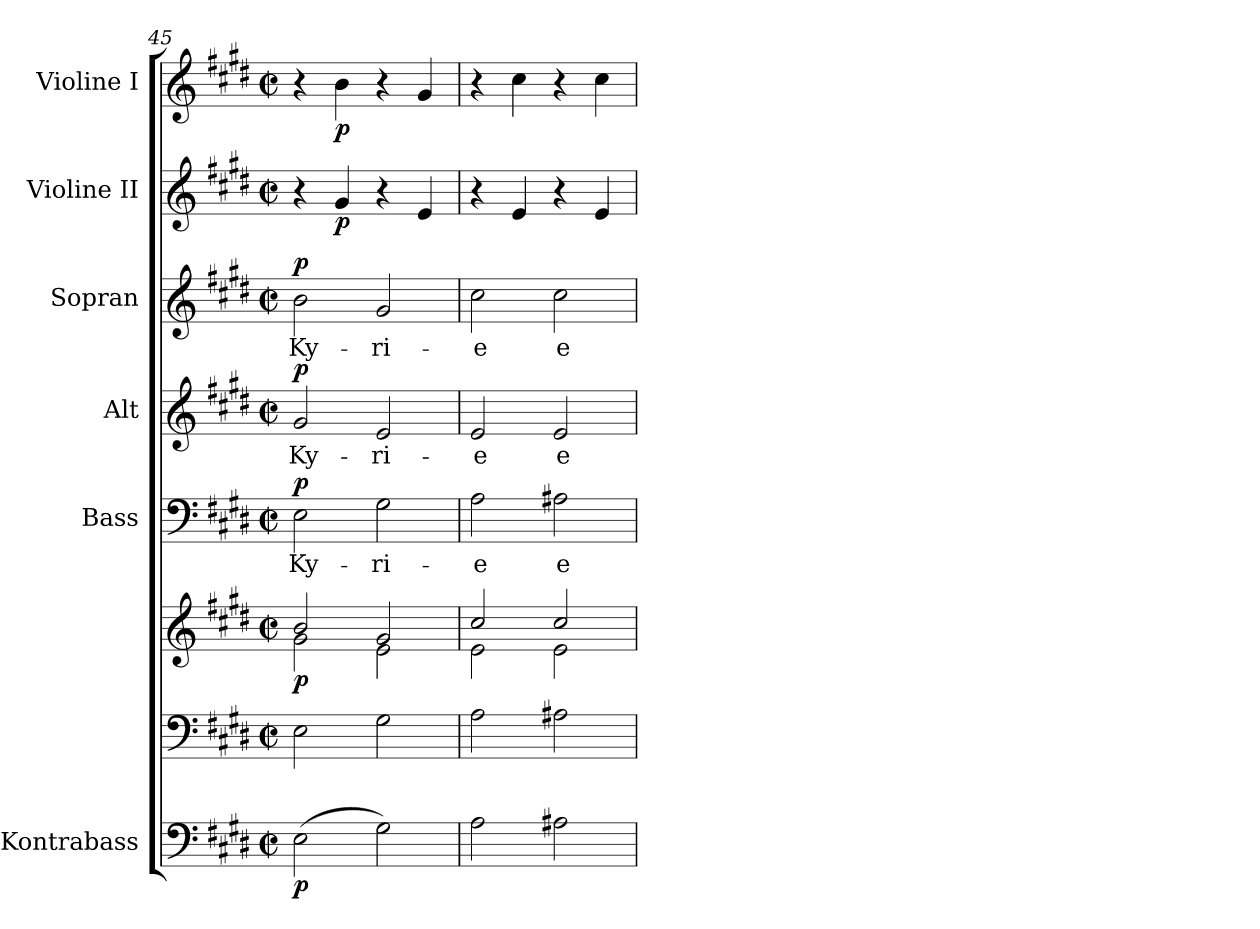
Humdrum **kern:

**kern	**dynam	**kern	**kern	**dynam	**kern	**text	**dynam	**kern	**text	**dynam	**kern	**text	**dynam	**kern	**dynam	**kern	**dynam
*part7	*part7	*part6	*part6	*part6	*part5	*part5	*part5	*part4	*part4	*part4	*part3	*part3	*part3	*part2	*part2	*part1	*part1
*staff8	*staff8	*staff7	*staff6	*staff6/7	*staff5	*staff5	*staff5	*staff4	*staff4	*staff4	*staff3	*staff3	*staff3	*staff2	*staff2	*staff1	*staff1
*I"Kontrabass	*	*	*	*	*I"Bass	*	*	*I"Alt	*	*	*I"Sopran	*	*	*I"Violine II	*	*I"Violine I	*
*I'Kb.	*	*	*	*	*I'B.	*	*	*I'A.	*	*	*I'S.	*	*	*I'Vl. II	*	*I'Vl. I	*
!!LO:PB:g=z
*clefF4	*	*clefF4	*clefG2	*	*clefF4	*	*	*clefG2	*	*	*clefG2	*	*	*clefG2	*	*clefG2	*
*ITrd7c12	*	*	*	*	*	*	*	*	*	*	*	*	*	*	*	*	*
*k[f#c#g#d#]	*	*k[f#c#g#d#]	*k[f#c#g#d#]	*	*k[f#c#g#d#]	*	*	*k[f#c#g#d#]	*	*	*k[f#c#g#d#]	*	*	*k[f#c#g#d#]	*	*k[f#c#g#d#]	*
*E:	*	*E:	*E:	*	*E:	*	*	*E:	*	*	*E:	*	*	*E:	*	*E:	*
*M2/2	*	*M2/2	*M2/2	*	*M2/2	*	*	*M2/2	*	*	*M2/2	*	*	*M2/2	*	*M2/2	*
*met(c|)	*	*met(c|)	*met(c|)	*	*met(c|)	*	*	*met(c|)	*	*	*met(c|)	*	*	*met(c|)	*	*met(c|)	*
=45	=45	=45	=45	=45	=45	=45	=45	=45	=45	=45	=45	=45	=45	=45	=45	=45	=45
*	*	*	*^	*	*	*	*	*	*	*	*	*	*	*	*	*	*
!	!LO:DY:b	!	!	!	!LO:DY:b	!	!LO:LY:b	!LO:DY:a	!	!LO:LY:b	!LO:DY:a	!	!LO:LY:b	!LO:DY:a	!	!	!	!
(>2EE\	p	2E\	2b/	2g#\	p	2E\	Ky-	p	2g#/	Ky-	p	2b\	Ky-	p	4r	.	4r	.
!	!	!	!	!	!	!	!	!	!	!	!	!	!	!	!	!LO:DY:b	!	!LO:DY:b
.	.	.	.	.	.	.	.	.	.	.	.	.	.	.	4g#/	p	4b\	p
!	!	!	!	!	!	!	!LO:LY:b	!	!	!LO:LY:b	!	!	!LO:LY:b	!	!	!	!	!
2GG#\)	.	2G#\	2g#/	2e\	.	2G#\	-ri-	.	2e/	-ri-	.	2g#/	-ri-	.	4r	.	4r	.
.	.	.	.	.	.	.	.	.	.	.	.	.	.	.	4e/	.	4g#/	.
=46	=46	=46	=46	=46	=46	=46	=46	=46	=46	=46	=46	=46	=46	=46	=46	=46	=46	=46
!	!	!	!	!	!	!	!LO:LY:b	!	!	!LO:LY:b	!	!	!LO:LY:b	!	!	!	!	!
2AA\	.	2A\	2cc#/	2e\	.	2A\	-e	.	2e/	-e	.	2cc#\	-e	.	4r	.	4r	.
.	.	.	.	.	.	.	.	.	.	.	.	.	.	.	4e/	.	4cc#\	.
!	!	!	!	!	!	!	!LO:LY:b	!	!	!LO:LY:b	!	!	!LO:LY:b	!	!	!	!	!
2AA#X\	.	2A#X\	2cc#/	2e\	.	2A#X\	e-	.	2e/	e-	.	2cc#\	e-	.	4r	.	4r	.
.	.	.	.	.	.	.	.	.	.	.	.	.	.	.	4e/	.	4cc#\	.
*	*	*	*v	*v	*	*	*	*	*	*	*	*	*	*	*	*	*	*
=	=	=	=	=	=	=	=	=	=	=	=	=	=	=	=	=	=
*-	*-	*-	*-	*-	*-	*-	*-	*-	*-	*-	*-	*-	*-	*-	*-	*-	*-
